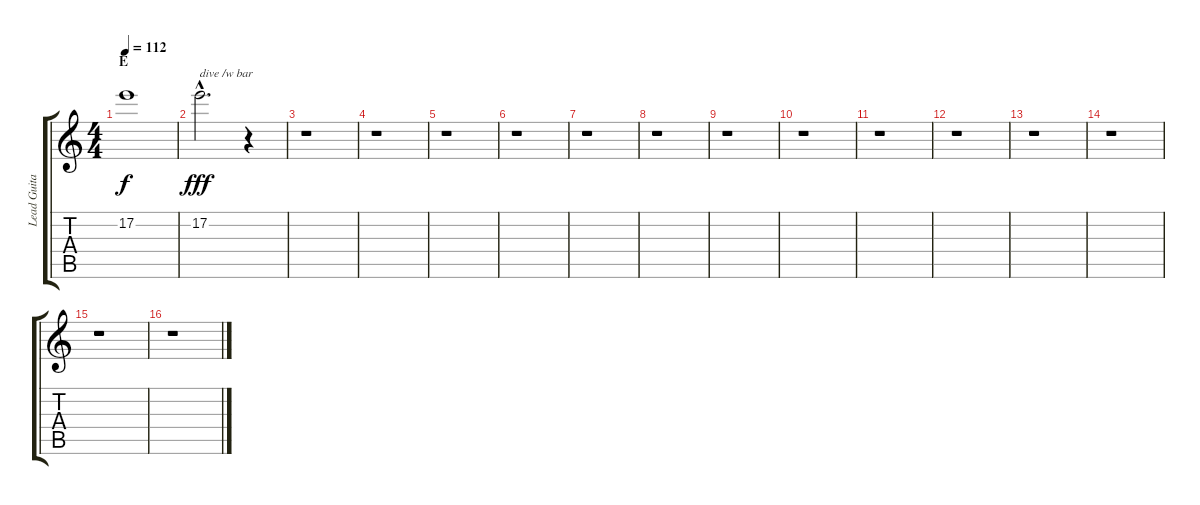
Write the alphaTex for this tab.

\track ("Lead Guitar 2" "Lead Guita") {instrument distortionguitar}
\staff {score tabs}
\tuning (E4 B3 G3 D3 A2 E2) {hide}
\ts (4 4)
\section ("" "E")
\tempo 112
\clef g2
\ks c
17.2{t}.1{dy f} |
17.2{hac}.2{d txt "dive /w bar" dy fff volume 0} r.4{volume 16} |
r.1 |
r.1 |
r.1 |
r.1 |
r.1 |
r.1 |
r.1 |
r.1 |
r.1 |
r.1 |
r.1 |
r.1 |
r.1 |
r.1
